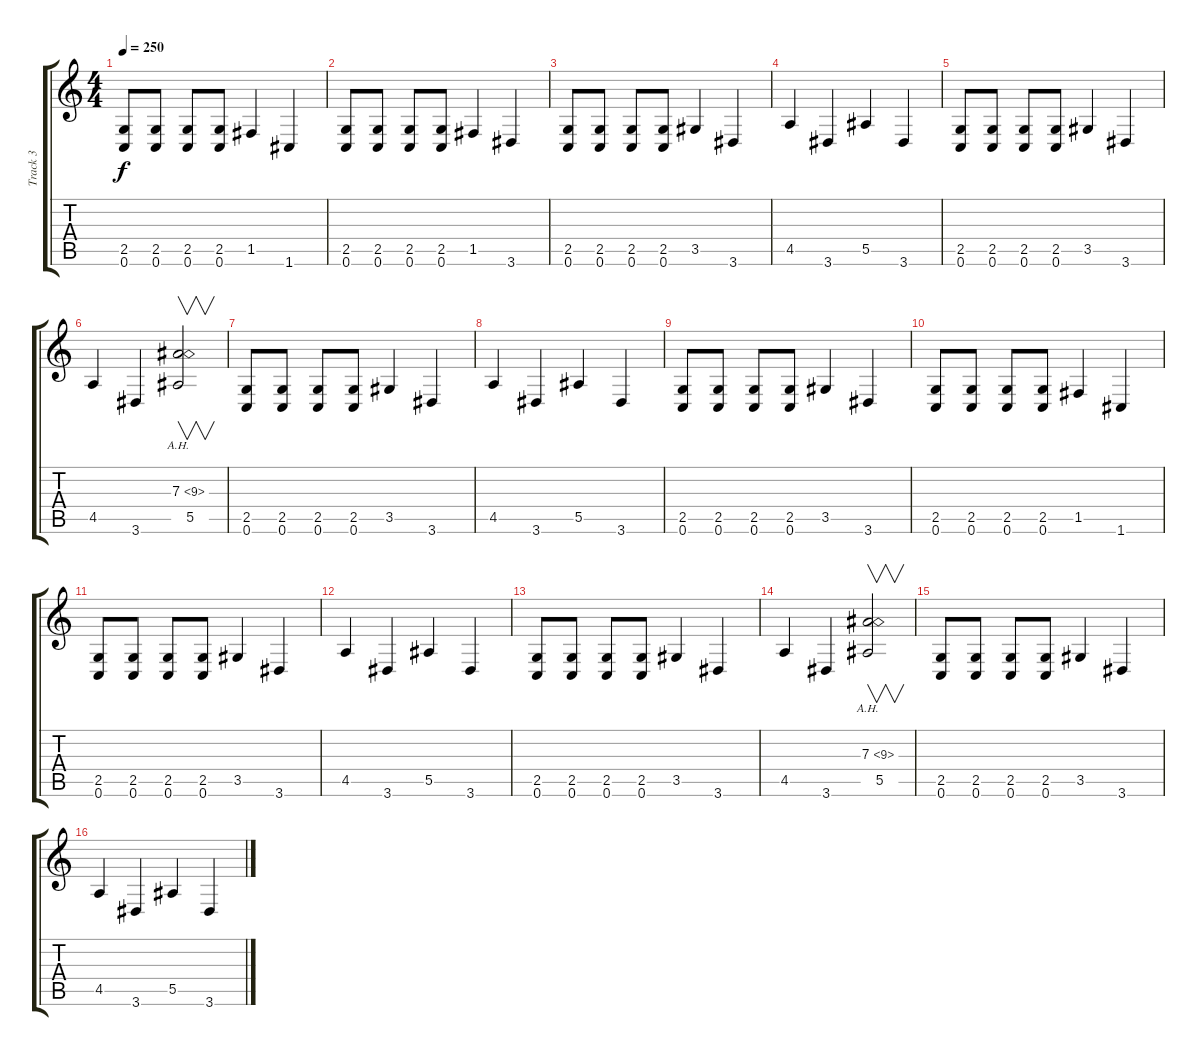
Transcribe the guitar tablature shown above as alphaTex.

\track ("Track 3" "Track 3") {instrument slapbass2}
\staff {score tabs}
\tuning (C4 G3 Eb3 Bb2 F2 C2) {hide}
\ts (4 4)
\tempo 250
\clef g2
\ks c
(2.5 0.6).8{dy f} (2.5 0.6).8 (2.5 0.6).8 (2.5 0.6).8 1.5.4 1.6.4 |
(2.5 0.6).8 (2.5 0.6).8 (2.5 0.6).8 (2.5 0.6).8 1.5.4 3.6.4 |
(2.5 0.6).8 (2.5 0.6).8 (2.5 0.6).8 (2.5 0.6).8 3.5.4 3.6.4 |
4.5.4 3.6.4 5.5.4 3.6.4 |
(2.5 0.6).8 (2.5 0.6).8 (2.5 0.6).8 (2.5 0.6).8 3.5.4 3.6.4 |
4.5.4 3.6.4 (7.3{ah 2} 5.5).2{v} |
(2.5 0.6).8 (2.5 0.6).8 (2.5 0.6).8 (2.5 0.6).8 3.5.4 3.6.4 |
4.5.4 3.6.4 5.5.4 3.6.4 |
(2.5 0.6).8 (2.5 0.6).8 (2.5 0.6).8 (2.5 0.6).8 3.5.4 3.6.4 |
(2.5 0.6).8 (2.5 0.6).8 (2.5 0.6).8 (2.5 0.6).8 1.5.4 1.6.4 |
(2.5 0.6).8 (2.5 0.6).8 (2.5 0.6).8 (2.5 0.6).8 3.5.4 3.6.4 |
4.5.4 3.6.4 5.5.4 3.6.4 |
(2.5 0.6).8 (2.5 0.6).8 (2.5 0.6).8 (2.5 0.6).8 3.5.4 3.6.4 |
4.5.4 3.6.4 (7.3{ah 2} 5.5).2{v} |
(2.5 0.6).8 (2.5 0.6).8 (2.5 0.6).8 (2.5 0.6).8 3.5.4 3.6.4 |
4.5.4 3.6.4 5.5.4 3.6.4
